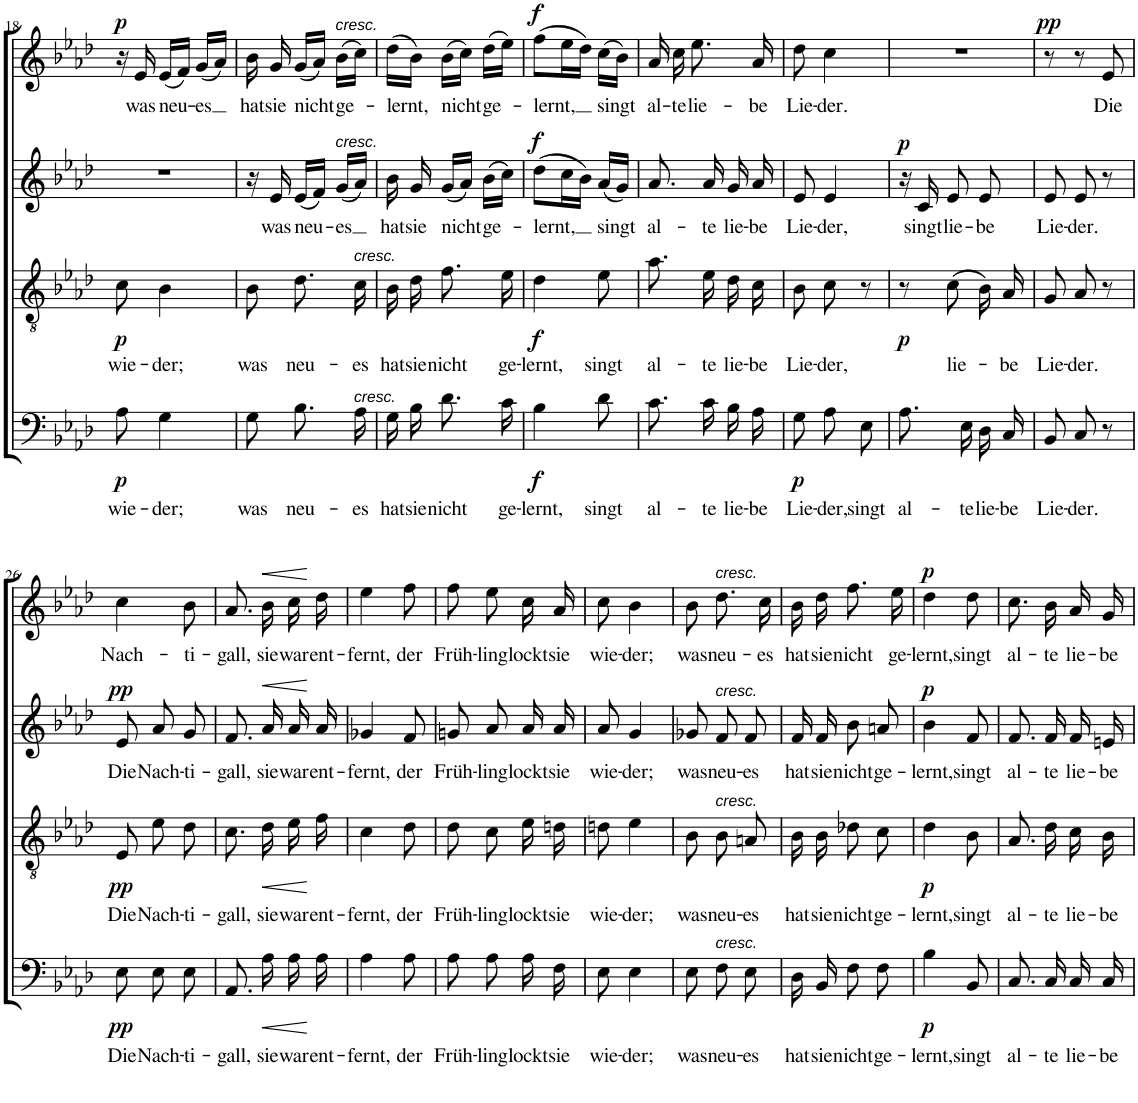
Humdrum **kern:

**kern	**text	**dynam	**kern	**text	**dynam	**kern	**text	**dynam	**kern	**text	**dynam
*part4	*part4	*part4	*part3	*part3	*part3	*part2	*part2	*part2	*part1	*part1	*part1
*staff4	*staff4	*staff4	*staff3	*staff3	*staff3	*staff2	*staff2	*staff2	*staff1	*staff1	*staff1
*I"Bass	*	*	*I"Tenor	*	*	*I"Alto	*	*	*I"Soprano	*	*
!!LO:PB:g=z
*clefF4	*	*	*clefGv2	*	*	*clefG2	*	*	*clefG2	*	*
*k[b-e-a-d-]	*	*	*k[b-e-a-d-]	*	*	*k[b-e-a-d-]	*	*	*k[b-e-a-d-]	*	*
*A-:	*	*	*A-:	*	*	*A-:	*	*	*A-:	*	*
*M3/8	*	*	*M3/8	*	*	*M3/8	*	*	*M3/8	*	*
=18	=18	=18	=18	=18	=18	=18	=18	=18	=18	=18	=18
!	!LO:LY:b	!LO:DY:b	!	!LO:LY:b	!LO:DY:b	!	!	!	!	!	!LO:DY:a
8A-\	wie-	p	8c\	wie-	p	4.r	.	.	16r	.	p
!	!	!	!	!	!	!	!	!	!	!LO:LY:b	!
.	.	.	.	.	.	.	.	.	16e-/	was	.
!	!LO:LY:b	!	!	!LO:LY:b	!	!	!	!	!	!LO:LY:b	!
4G\	-der;	.	4B-\	-der;	.	.	.	.	(16e-/LL	neu-	.
.	.	.	.	.	.	.	.	.	16f/JJ)	.	.
!	!	!	!	!	!	!	!	!	!	!LO:LY:b	!
.	.	.	.	.	.	.	.	.	(16g/LL	-es	.
.	.	.	.	.	.	.	.	.	16a-/JJ)	.	.
=19	=19	=19	=19	=19	=19	=19	=19	=19	=19	=19	=19
!	!LO:LY:b	!	!	!LO:LY:b	!	!	!	!	!	!LO:LY:b	!
8G\L	was	.	8B-\L	was	.	16r	.	.	16b-\	hat	.
!	!	!	!	!	!	!	!LO:LY:b	!	!	!LO:LY:b	!
.	.	.	.	.	.	16e-/	was	.	16g/	sie	.
!	!LO:LY:b	!	!	!LO:LY:b	!	!	!LO:LY:b	!	!	!LO:LY:b	!
8.B-\	neu-	.	8.d-\	neu-	.	(16e-/LL	neu-	.	(16g/LL	nicht	.
.	.	.	.	.	.	16f/JJ)	.	.	16a-/JJ)	.	.
!	!	!	!	!	!	!	!	!	!LO:TX:a:i:t=cresc.	!	!
!	!	!	!	!	!	!LO:TX:a:i:t=cresc.	!	!	!	!	!
!	!	!	!	!	!	!	!LO:LY:b	!	!	!LO:LY:b	!
.	.	.	.	.	.	(16g/LL	-es	.	(16b-\LL	ge-	.
!	!	!	!LO:TX:a:i:t=cresc.	!	!	!	!	!	!	!	!
!LO:TX:a:i:t=cresc.	!	!	!	!	!	!	!	!	!	!	!
!	!LO:LY:b	!	!	!LO:LY:b	!	!	!	!	!	!	!
16A-\Jk	-es	.	16c\Jk	-es	.	16a-/JJ)	.	.	16cc\JJ)	.	.
=20	=20	=20	=20	=20	=20	=20	=20	=20	=20	=20	=20
!	!LO:LY:b	!	!	!LO:LY:b	!	!	!LO:LY:b	!	!	!LO:LY:b	!
16G\LL	hat	.	16B-\LL	hat	.	16b-\	hat	.	(16dd-\LL	-lernt,	.
!	!LO:LY:b	!	!	!LO:LY:b	!	!	!LO:LY:b	!	!	!	!
16B-\J	sie	.	16d-\J	sie	.	16g/	sie	.	16b-\JJ)	.	.
!	!LO:LY:b	!	!	!LO:LY:b	!	!	!LO:LY:b	!	!	!LO:LY:b	!
8.d-\	nicht	.	8.f\	nicht	.	(16g/LL	nicht	.	(16b-\LL	nicht	.
.	.	.	.	.	.	16a-/JJ)	.	.	16cc\JJ)	.	.
!	!	!	!	!	!	!	!LO:LY:b	!	!	!LO:LY:b	!
.	.	.	.	.	.	(16b-\LL	ge-	.	(16dd-\LL	ge-	.
!	!LO:LY:b	!	!	!LO:LY:b	!	!	!	!	!	!	!
16c\Jk	ge-	.	16e-\Jk	ge-	.	16cc\JJ)	.	.	16ee-\JJ)	.	.
=21	=21	=21	=21	=21	=21	=21	=21	=21	=21	=21	=21
!	!LO:LY:b	!LO:DY:b	!	!LO:LY:b	!LO:DY:b	!	!LO:LY:b	!LO:DY:a	!	!LO:LY:b	!LO:DY:a
4B-\	-lernt,	f	4d-\	-lernt,	f	(8dd-\L	-lernt,	f	(8ff\L	-lernt,	f
.	.	.	.	.	.	16cc\L	.	.	16ee-\L	.	.
.	.	.	.	.	.	16b-\JJ)	.	.	16dd-\JJ)	.	.
!	!LO:LY:b	!	!	!LO:LY:b	!	!	!LO:LY:b	!	!	!LO:LY:b	!
8d-\	singt	.	8e-\	singt	.	(16a-/LL	singt	.	(16cc\LL	singt	.
.	.	.	.	.	.	16g/JJ)	.	.	16b-\JJ)	.	.
=22	=22	=22	=22	=22	=22	=22	=22	=22	=22	=22	=22
!	!LO:LY:b	!	!	!LO:LY:b	!	!	!LO:LY:b	!	!	!LO:LY:b	!
8.c\L	al-	.	8.a-\L	al-	.	8.a-/	al-	.	16a-/	al-	.
!	!	!	!	!	!	!	!	!	!	!LO:LY:b	!
.	.	.	.	.	.	.	.	.	16cc\	-te	.
!	!	!	!	!	!	!	!	!	!	!LO:LY:b	!
.	.	.	.	.	.	.	.	.	8.ee-\	lie-	.
!	!LO:LY:b	!	!	!LO:LY:b	!	!	!LO:LY:b	!	!	!	!
16c\L	-te	.	16e-\L	-te	.	16a-/	-te	.	.	.	.
!	!LO:LY:b	!	!	!LO:LY:b	!	!	!LO:LY:b	!	!	!	!
16B-\	lie-	.	16d-\	lie-	.	16g/	lie-	.	.	.	.
!	!LO:LY:b	!	!	!LO:LY:b	!	!	!LO:LY:b	!	!	!LO:LY:b	!
16A-\JJ	-be	.	16c\JJ	-be	.	16a-/	-be	.	16a-/	-be	.
=23	=23	=23	=23	=23	=23	=23	=23	=23	=23	=23	=23
!	!LO:LY:b	!LO:DY:b	!	!LO:LY:b	!	!	!LO:LY:b	!	!	!LO:LY:b	!
8G\L	Lie-	p	8B-\L	Lie-	.	8e-/	Lie-	.	8dd-\	Lie-	.
!	!LO:LY:b	!	!	!LO:LY:b	!	!	!LO:LY:b	!	!	!LO:LY:b	!
8A-\	-der,	.	8c\J	-der,	.	4e-/	-der,	.	4cc\	-der.	.
!	!LO:LY:b	!	!	!	!	!	!	!	!	!	!
8E-\J	singt	.	8r	.	.	.	.	.	.	.	.
=24	=24	=24	=24	=24	=24	=24	=24	=24	=24	=24	=24
!	!LO:LY:b	!	!	!	!LO:DY:b	!	!	!LO:DY:a	!	!	!
8.A-\L	al-	.	8r	.	p	16r	.	p	4.r	.	.
!	!	!	!	!	!	!	!LO:LY:b	!	!	!	!
.	.	.	.	.	.	16c/	singt	.	.	.	.
!	!	!	!	!LO:LY:b	!	!	!LO:LY:b	!	!	!	!
.	.	.	(8c\L	lie-	.	8e-/	lie-	.	.	.	.
!	!LO:LY:b	!	!	!	!	!	!	!	!	!	!
16E-\L	-te	.	.	.	.	.	.	.	.	.	.
!	!LO:LY:b	!	!	!	!	!	!LO:LY:b	!	!	!	!
16D-\	lie-	.	16B-\L)	.	.	8e-/	-be	.	.	.	.
!	!LO:LY:b	!	!	!LO:LY:b	!	!	!	!	!	!	!
16C\JJ	-be	.	16A-\JJ	-be	.	.	.	.	.	.	.
=25	=25	=25	=25	=25	=25	=25	=25	=25	=25	=25	=25
!	!LO:LY:b	!	!	!LO:LY:b	!	!	!LO:LY:b	!	!	!	!LO:DY:a
8BB-/L	Lie-	.	8G/L	Lie-	.	8e-/	Lie-	.	8r	.	pp
!	!LO:LY:b	!	!	!LO:LY:b	!	!	!LO:LY:b	!	!	!	!
8C/J	-der.	.	8A-/J	-der.	.	8e-/	-der.	.	8r	.	.
!	!	!	!	!	!	!	!	!	!	!LO:LY:b	!
8r	.	.	8r	.	.	8r	.	.	8e-/	Die	.
!!LO:LB:g=z
=26	=26	=26	=26	=26	=26	=26	=26	=26	=26	=26	=26
!	!LO:LY:b	!LO:DY:b	!	!LO:LY:b	!LO:DY:b	!	!LO:LY:b	!LO:DY:a	!	!LO:LY:b	!
8E-\L	Die	pp	8E-/L	Die	pp	8e-/	Die	pp	4cc\	Nach-	.
!	!LO:LY:b	!	!	!LO:LY:b	!	!	!LO:LY:b	!	!	!	!
8E-\	Nach-	.	8e-/	Nach-	.	8a-/	Nach-	.	.	.	.
!	!LO:LY:b	!	!	!LO:LY:b	!	!	!LO:LY:b	!	!	!LO:LY:b	!
8E-\J	-ti-	.	8d-/J	-ti-	.	8g/	-ti-	.	8b-\	-ti-	.
=27	=27	=27	=27	=27	=27	=27	=27	=27	=27	=27	=27
!	!LO:LY:b	!	!	!LO:LY:b	!	!	!LO:LY:b	!	!	!LO:LY:b	!
8.AA-\L	-gall,	.	8.c\L	-gall,	.	8.f/	-gall,	.	8.a-/	-gall,	.
!	!LO:LY:b	!LO:HP:b	!	!LO:LY:b	!LO:HP:b	!	!LO:LY:b	!LO:HP:b	!	!LO:LY:b	!LO:HP:b
16A-\L	sie	<	16d-\L	sie	<	16a-/	sie	<	16b-\	sie	<
!	!LO:LY:b	!	!	!LO:LY:b	!	!	!LO:LY:b	!	!	!LO:LY:b	!
16A-\	war	.	16e-\	war	.	16a-/	war	.	16cc\	war	.
!	!LO:LY:b	!	!	!LO:LY:b	!	!	!LO:LY:b	!	!	!LO:LY:b	!
16A-\JJ	ent-	[	16f\JJ	ent-	[	16a-/	ent-	[	16dd-\	ent-	[
=28	=28	=28	=28	=28	=28	=28	=28	=28	=28	=28	=28
!	!LO:LY:b	!	!	!LO:LY:b	!	!	!LO:LY:b	!	!	!LO:LY:b	!
4A-\	-fernt,	.	4c\	-fernt,	.	4g-X/	-fernt,	.	4ee-\	-fernt,	.
!	!LO:LY:b	!	!	!LO:LY:b	!	!	!LO:LY:b	!	!	!LO:LY:b	!
8A-\	der	.	8d-\	der	.	8f/	der	.	8ff\	der	.
=29	=29	=29	=29	=29	=29	=29	=29	=29	=29	=29	=29
!	!LO:LY:b	!	!	!LO:LY:b	!	!	!LO:LY:b	!	!	!LO:LY:b	!
8A-\L	Früh-	.	8d-\L	Früh-	.	8gn/	Früh-	.	8ff\	Früh-	.
!	!LO:LY:b	!	!	!LO:LY:b	!	!	!LO:LY:b	!	!	!LO:LY:b	!
8A-\	-ling	.	8c\	-ling	.	8a-/	-ling	.	8ee-\	-ling	.
!	!LO:LY:b	!	!	!LO:LY:b	!	!	!LO:LY:b	!	!	!LO:LY:b	!
16A-\L	lockt	.	16e-\L	lockt	.	16a-/	lockt	.	16cc\	lockt	.
!	!LO:LY:b	!	!	!LO:LY:b	!	!	!LO:LY:b	!	!	!LO:LY:b	!
16F\JJ	sie	.	16dn\JJ	sie	.	16a-/	sie	.	16a-/	sie	.
=30	=30	=30	=30	=30	=30	=30	=30	=30	=30	=30	=30
!	!LO:LY:b	!	!	!LO:LY:b	!	!	!LO:LY:b	!	!	!LO:LY:b	!
8E-\	wie-	.	8dn\	wie-	.	8a-/	wie-	.	8cc\	wie-	.
!	!LO:LY:b	!	!	!LO:LY:b	!	!	!LO:LY:b	!	!	!LO:LY:b	!
4E-\	-der;	.	4e-\	-der;	.	4g/	-der;	.	4b-\	-der;	.
=31	=31	=31	=31	=31	=31	=31	=31	=31	=31	=31	=31
!	!LO:LY:b	!	!	!LO:LY:b	!	!	!LO:LY:b	!	!	!LO:LY:b	!
8E-\L	was	.	8B-/L	was	.	8g-X/	was	.	8b-\	was	.
!	!	!	!	!	!	!	!	!	!LO:TX:a:i:t=cresc.	!	!
!	!	!	!	!	!	!LO:TX:a:i:t=cresc.	!	!	!	!	!
!	!	!	!LO:TX:a:i:t=cresc.	!	!	!	!	!	!	!	!
!LO:TX:a:i:t=cresc.	!	!	!	!	!	!	!	!	!	!	!
!	!LO:LY:b	!	!	!LO:LY:b	!	!	!LO:LY:b	!	!	!LO:LY:b	!
8F\	neu-	.	8B-/	neu-	.	8f/	neu-	.	8.dd-\	neu-	.
!	!LO:LY:b	!	!	!LO:LY:b	!	!	!LO:LY:b	!	!	!	!
8E-\J	-es	.	8An/J	-es	.	8f/	-es	.	.	.	.
!	!	!	!	!	!	!	!	!	!	!LO:LY:b	!
.	.	.	.	.	.	.	.	.	16cc\	-es	.
=32	=32	=32	=32	=32	=32	=32	=32	=32	=32	=32	=32
!	!LO:LY:b	!	!	!LO:LY:b	!	!	!LO:LY:b	!	!	!LO:LY:b	!
16D-\LL	hat	.	16B-\LL	hat	.	16f/	hat	.	16b-\	hat	.
!	!LO:LY:b	!	!	!LO:LY:b	!	!	!LO:LY:b	!	!	!LO:LY:b	!
16BB-\J	sie	.	16B-\J	sie	.	16f/	sie	.	16dd-\	sie	.
!	!LO:LY:b	!	!	!LO:LY:b	!	!	!LO:LY:b	!	!	!LO:LY:b	!
8F\	nicht	.	8d-X\	nicht	.	8b-\	nicht	.	8.ff\	nicht	.
!	!LO:LY:b	!	!	!LO:LY:b	!	!	!LO:LY:b	!	!	!	!
8F\J	ge-	.	8c\J	ge-	.	8an/	ge-	.	.	.	.
!	!	!	!	!	!	!	!	!	!	!LO:LY:b	!
.	.	.	.	.	.	.	.	.	16ee-\	ge-	.
=33	=33	=33	=33	=33	=33	=33	=33	=33	=33	=33	=33
!	!LO:LY:b	!LO:DY:b	!	!LO:LY:b	!LO:DY:b	!	!LO:LY:b	!LO:DY:a	!	!LO:LY:b	!LO:DY:a
4B-\	-lernt,	p	4d-\	-lernt,	p	4b-\	-lernt,	p	4dd-\	-lernt,	p
!	!LO:LY:b	!	!	!LO:LY:b	!	!	!LO:LY:b	!	!	!LO:LY:b	!
8BB-/	singt	.	8B-\	singt	.	8f/	singt	.	8dd-\	singt	.
=34	=34	=34	=34	=34	=34	=34	=34	=34	=34	=34	=34
!	!LO:LY:b	!	!	!LO:LY:b	!	!	!LO:LY:b	!	!	!LO:LY:b	!
8.C/L	al-	.	8.A-/L	al-	.	8.f/	al-	.	8.cc\	al-	.
!	!LO:LY:b	!	!	!LO:LY:b	!	!	!LO:LY:b	!	!	!LO:LY:b	!
16C/L	-te	.	16d-/L	-te	.	16f/	-te	.	16b-\	-te	.
!	!LO:LY:b	!	!	!LO:LY:b	!	!	!LO:LY:b	!	!	!LO:LY:b	!
16C/	lie-	.	16c/	lie-	.	16f/	lie-	.	16a-/	lie-	.
!	!LO:LY:b	!	!	!LO:LY:b	!	!	!LO:LY:b	!	!	!LO:LY:b	!
16C/JJ	-be	.	16B-/JJ	-be	.	16en/	-be	.	16g/	-be	.
=	=	=	=	=	=	=	=	=	=	=	=
*-	*-	*-	*-	*-	*-	*-	*-	*-	*-	*-	*-
